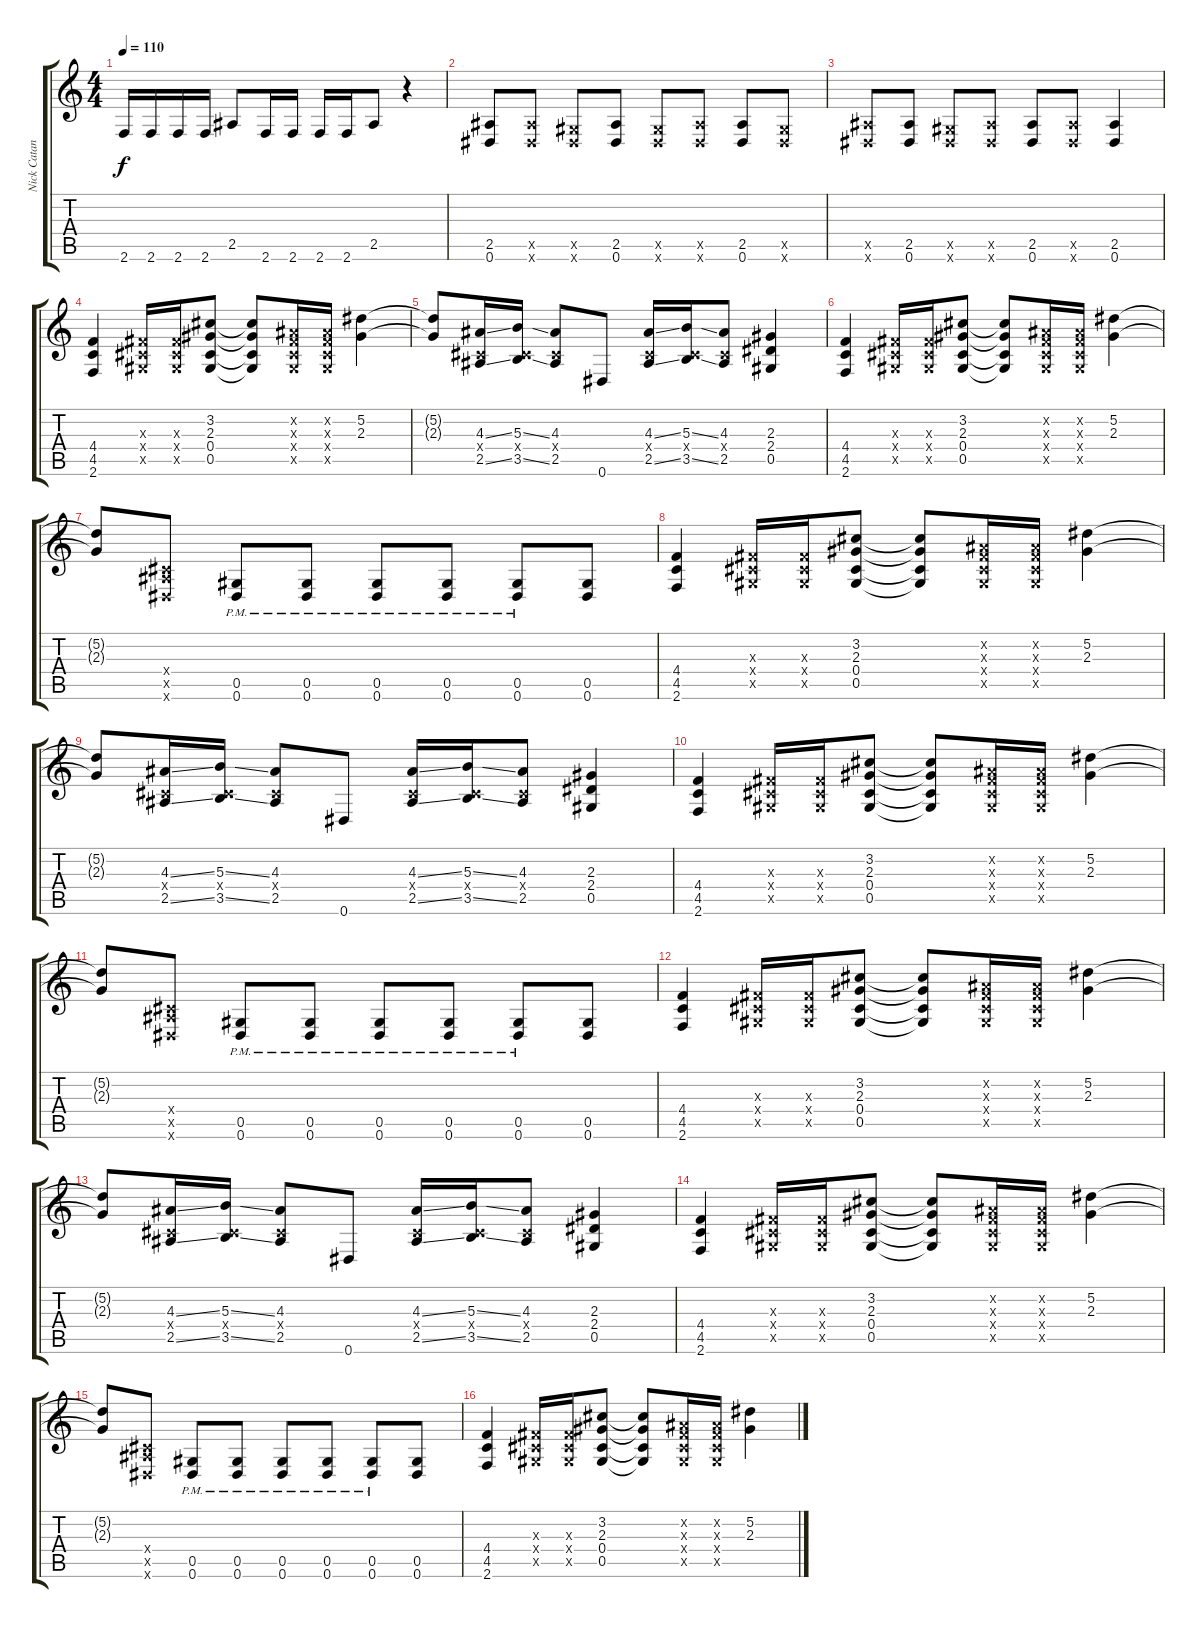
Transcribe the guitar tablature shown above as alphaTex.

\track ("Nick Catanese" "Nick Catan") {instrument overdrivenguitar}
\staff {score tabs}
\tuning (Eb4 Bb3 Gb3 Db3 Ab2 Eb2) {hide}
\ts (4 4)
\tempo 110
\clef g2
\ks c
2.6.16{dy f} 2.6.16 2.6.16 2.6.16 2.5.8 2.6.16 2.6.16 2.6.16 2.6.16 2.5.8 r.4 |
(2.5 0.6).8 (2.5{x} 0.6{x}).8 (0.5{x} 0.6{x}).8 (2.5 0.6).8 (0.5{x} 0.6{x}).8 (2.5{x} 0.6{x}).8 (2.5 0.6).8 (0.5{x} 0.6{x}).8 |
(2.5{x} 0.6{x}).8 (2.5 0.6).8 (0.5{x} 0.6{x}).8 (2.5{x} 0.6{x}).8 (2.5 0.6).8 (2.5{x} 0.6{x}).8 (2.5 0.6).4 |
(4.4 4.5 2.6).4 (0.3{x} 0.4{x} 0.5{x}).16 (0.3{x} 0.4{x} 0.5{x}).16 (3.2 2.3 0.4 0.5).8 (3.2{t} 2.3{t} 0.4{t} 0.5{t}).8 (0.2{x} 0.3{x} 0.4{x} 0.5{x}).16 (0.2{x} 0.3{x} 0.4{x} 0.5{x}).16 (5.2 2.3).4 |
(5.2{t} 2.3{t}).8 (4.3{ss} 0.4{x} 2.5{ss}).16 (5.3{ss} 0.4{x} 3.5{ss}).16 (4.3 0.4{x} 2.5).8 0.6.8 (4.3{ss} 0.4{x} 2.5{ss}).16 (5.3{ss} 0.4{x} 3.5{ss}).16 (4.3 0.4{x} 2.5).8 (2.3 2.4 0.5).4 |
(4.4 4.5 2.6).4 (0.3{x} 0.4{x} 0.5{x}).16 (0.3{x} 0.4{x} 0.5{x}).16 (3.2 2.3 0.4 0.5).8 (3.2{t} 2.3{t} 0.4{t} 0.5{t}).8 (0.2{x} 0.3{x} 0.4{x} 0.5{x}).16 (0.2{x} 0.3{x} 0.4{x} 0.5{x}).16 (5.2 2.3).4 |
(5.2{t} 2.3{t}).8 (0.4{x} 2.5{x} 0.6{x}).8 (0.5{pm} 0.6{pm}).8 (0.5{pm} 0.6{pm}).8 (0.5{pm} 0.6{pm}).8 (0.5{pm} 0.6{pm}).8 (0.5{pm} 0.6{pm}).8 (0.5 0.6).8 |
(4.4 4.5 2.6).4 (0.3{x} 0.4{x} 0.5{x}).16 (0.3{x} 0.4{x} 0.5{x}).16 (3.2 2.3 0.4 0.5).8 (3.2{t} 2.3{t} 0.4{t} 0.5{t}).8 (0.2{x} 0.3{x} 0.4{x} 0.5{x}).16 (0.2{x} 0.3{x} 0.4{x} 0.5{x}).16 (5.2 2.3).4 |
(5.2{t} 2.3{t}).8 (4.3{ss} 0.4{x} 2.5{ss}).16 (5.3{ss} 0.4{x} 3.5{ss}).16 (4.3 0.4{x} 2.5).8 0.6.8 (4.3{ss} 0.4{x} 2.5{ss}).16 (5.3{ss} 0.4{x} 3.5{ss}).16 (4.3 0.4{x} 2.5).8 (2.3 2.4 0.5).4 |
(4.4 4.5 2.6).4 (0.3{x} 0.4{x} 0.5{x}).16 (0.3{x} 0.4{x} 0.5{x}).16 (3.2 2.3 0.4 0.5).8 (3.2{t} 2.3{t} 0.4{t} 0.5{t}).8 (0.2{x} 0.3{x} 0.4{x} 0.5{x}).16 (0.2{x} 0.3{x} 0.4{x} 0.5{x}).16 (5.2 2.3).4 |
(5.2{t} 2.3{t}).8 (0.4{x} 2.5{x} 0.6{x}).8 (0.5{pm} 0.6{pm}).8 (0.5{pm} 0.6{pm}).8 (0.5{pm} 0.6{pm}).8 (0.5{pm} 0.6{pm}).8 (0.5{pm} 0.6{pm}).8 (0.5 0.6).8 |
(4.4 4.5 2.6).4 (0.3{x} 0.4{x} 0.5{x}).16 (0.3{x} 0.4{x} 0.5{x}).16 (3.2 2.3 0.4 0.5).8 (3.2{t} 2.3{t} 0.4{t} 0.5{t}).8 (0.2{x} 0.3{x} 0.4{x} 0.5{x}).16 (0.2{x} 0.3{x} 0.4{x} 0.5{x}).16 (5.2 2.3).4 |
(5.2{t} 2.3{t}).8 (4.3{ss} 0.4{x} 2.5{ss}).16 (5.3{ss} 0.4{x} 3.5{ss}).16 (4.3 0.4{x} 2.5).8 0.6.8 (4.3{ss} 0.4{x} 2.5{ss}).16 (5.3{ss} 0.4{x} 3.5{ss}).16 (4.3 0.4{x} 2.5).8 (2.3 2.4 0.5).4 |
(4.4 4.5 2.6).4 (0.3{x} 0.4{x} 0.5{x}).16 (0.3{x} 0.4{x} 0.5{x}).16 (3.2 2.3 0.4 0.5).8 (3.2{t} 2.3{t} 0.4{t} 0.5{t}).8 (0.2{x} 0.3{x} 0.4{x} 0.5{x}).16 (0.2{x} 0.3{x} 0.4{x} 0.5{x}).16 (5.2 2.3).4 |
(5.2{t} 2.3{t}).8 (0.4{x} 2.5{x} 0.6{x}).8 (0.5{pm} 0.6{pm}).8 (0.5{pm} 0.6{pm}).8 (0.5{pm} 0.6{pm}).8 (0.5{pm} 0.6{pm}).8 (0.5{pm} 0.6{pm}).8 (0.5 0.6).8 |
(4.4 4.5 2.6).4 (0.3{x} 0.4{x} 0.5{x}).16 (0.3{x} 0.4{x} 0.5{x}).16 (3.2 2.3 0.4 0.5).8 (3.2{t} 2.3{t} 0.4{t} 0.5{t}).8 (0.2{x} 0.3{x} 0.4{x} 0.5{x}).16 (0.2{x} 0.3{x} 0.4{x} 0.5{x}).16 (5.2 2.3).4
